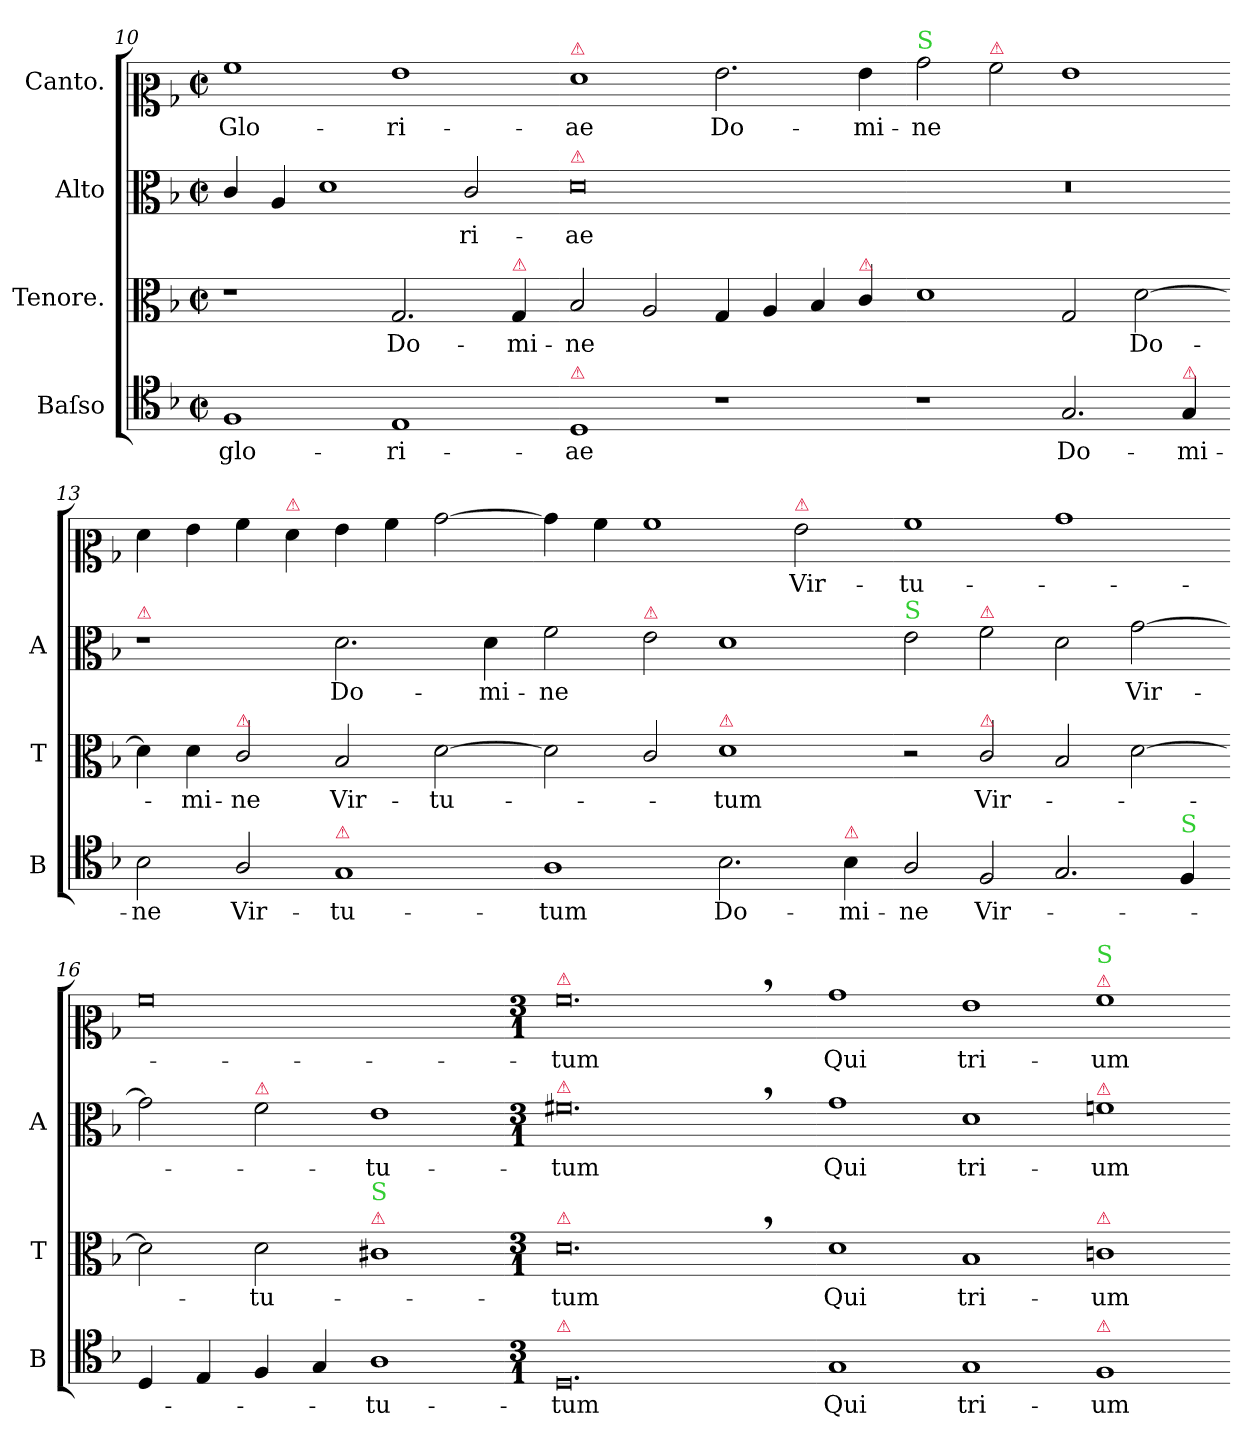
**kern	**text	**kern	**text	**kern	**text	**kern	**text
*part4	*part4	*part3	*part3	*part2	*part2	*part1	*part1
*staff4	*staff4	*staff3	*staff3	*staff2	*staff2	*staff1	*staff1
*I"Baſso	*	*I"Tenore.	*	*I"Alto	*	*I"Canto.	*
*I'B	*	*I'T	*	*I'A	*	*	*
*clefC4	*	*clefC3	*	*clefC3	*	*clefC2	*
*k[b-]	*	*k[b-]	*	*k[b-]	*	*k[b-]	*
*M2/1	*	*M2/1	*	*M2/1	*	*M2/1	*
*met(c|)	*	*met(c|)	*	*met(c|)	*	*met(c|)	*
=10	=10	=10	=10	=10	=10	=10	=10
!	!LO:LY:i	!	!	!	!	!	!LO:LY:i
1F/	glo-	1r	.	4c/	.	1a\	Glo-
.	.	.	.	4A/	.	.	.
.	.	.	.	1d\	.	.	.
!	!LO:LY:i	!	!	!	!	!	!LO:LY:i
1E/	-ri-	2.G/	Do-	.	.	1g\	-ri-
.	.	.	.	2c/	-ri-	.	.
!	!	!LO:TX:a:color=crimson:t=⚠	!	!	!	!	!
.	.	4G/	-mi-	.	.	.	.
=11-	=11-	=11-	=11-	=11-	=11-	=11-	=11-
!	!	!	!	!	!	!LO:TX:a:color=crimson:t=⚠	!
!	!	!	!	!LO:TX:a:color=crimson:t=⚠	!	!	!
!LO:TX:a:color=crimson:t=⚠	!	!	!	!	!	!	!
!	!LO:LY:i	!	!	!	!	!	!LO:LY:i
1D/	-ae	2B-/	-ne	0d\	-ae	1f\	-ae
.	.	2A/	.	.	.	.	.
1r	.	4G/	.	.	.	2.g\	Do-
.	.	4A/	.	.	.	.	.
.	.	4B-/	.	.	.	.	.
!	!	!LO:TX:a:color=crimson:t=⚠	!	!	!	!	!
.	.	4c/	.	.	.	4g\	-mi-
=12-	=12-	=12-	=12-	=12-	=12-	=12-	=12-
!	!	!	!	!	!	!LO:TX:a:color=limegreen:t=S	!
1r	.	1d\	.	0r	.	2b-\	-ne
!	!	!	!	!	!	!LO:TX:a:color=crimson:t=⚠	!
.	.	.	.	.	.	2a\	.
2.G/	Do-	2G/	.	.	.	1g\	.
.	.	[2d\	Do-	.	.	.	.
!LO:TX:a:color=crimson:t=⚠	!	!	!	!	!	!	!
4G/	-mi-	.	.	.	.	.	.
=13-	=13-	=13-	=13-	=13-	=13-	=13-	=13-
!	!	!	!	!LO:TX:a:color=crimson:t=⚠	!	!	!
2B-\	-ne	4d\]	.	1r	.	4f\	.
.	.	4d\	-mi-	.	.	4g\	.
!	!	!LO:TX:a:color=crimson:t=⚠	!	!	!	!	!
2A/	Vir-	2c/	-ne	.	.	4a\	.
!	!	!	!	!	!	!LO:TX:a:color=crimson:t=⚠	!
.	.	.	.	.	.	4f\	.
!LO:TX:a:color=crimson:t=⚠	!	!	!	!	!	!	!
1G/	-tu-	2B-/	Vir-	2.d\	Do-	4g\	.
.	.	.	.	.	.	4a\	.
.	.	[2d\	-tu-	.	.	[2b-\	.
.	.	.	.	4d\	-mi-	.	.
=14-	=14-	=14-	=14-	=14-	=14-	=14-	=14-
1A\	-tum	2d\]	.	2f\	-ne	4b-\]	.
.	.	.	.	.	.	4a\	.
!	!	!	!	!LO:TX:a:color=crimson:t=⚠	!	!	!
.	.	2c/	.	2e\	.	1a\	.
!	!	!LO:TX:a:color=crimson:t=⚠	!	!	!	!	!
2.B-\	Do-	1d\	-tum	1d\	.	.	.
!	!	!	!	!	!	!LO:TX:a:color=crimson:t=⚠	!
.	.	.	.	.	.	2g\	Vir-
!LO:TX:a:color=crimson:t=⚠	!	!	!	!	!	!	!
4B-\	-mi-	.	.	.	.	.	.
=15-	=15-	=15-	=15-	=15-	=15-	=15-	=15-
!	!	!	!	!LO:TX:a:color=limegreen:t=S	!	!	!
2A/	-ne	2r	.	2e\	.	1a\	-tu-
!	!	!	!	!LO:TX:a:color=crimson:t=⚠	!	!	!
!	!	!LO:TX:a:color=crimson:t=⚠	!	!	!	!	!
!	!	!	!LO:LY:i	!	!	!	!
2F/	Vir-	2c/	Vir-	2f\	.	.	.
2.G/	.	2B-/	.	2d\	.	1b-\	.
.	.	[2d\	.	[2g\	Vir-	.	.
!LO:TX:a:color=limegreen:t=S	!	!	!	!	!	!	!
4F/	.	.	.	.	.	.	.
=16-	=16-	=16-	=16-	=16-	=16-	=16-	=16-
4D/	.	2d\]	.	2g\]	.	0a\	.
4E/	.	.	.	.	.	.	.
!	!	!	!	!LO:TX:a:color=crimson:t=⚠	!	!	!
!	!	!	!LO:LY:i	!	!	!	!
4F/	.	2d\	-tu-	2f\	.	.	.
4G/	.	.	.	.	.	.	.
!	!	!LO:TX:a:color=crimson:t=⚠	!	!	!	!	!
!	!	!LO:TX:a:color=limegreen:t=S	!	!	!	!	!
1A\	-tu-	1c#X\	.	1e\	-tu-	.	.
=17-	=17-	=17-	=17-	=17-	=17-	=17-	=17-
*M3/1	*	*M3/1	*	*M3/1	*	*M3/1	*
!	!	!	!	!	!	!LO:TX:a:color=crimson:t=⚠	!
!	!	!	!	!LO:TX:a:color=crimson:t=⚠	!	!	!
!	!	!LO:TX:a:color=crimson:t=⚠	!	!	!	!	!
!LO:TX:a:color=crimson:t=⚠	!	!	!	!	!	!	!
!	!	!	!LO:LY:i	!	!	!	!
0.D/	-tum	0.d,<\	-tum	0.f#X,<\	-tum	0.a,<\	-tum
=18-	=18-	=18-	=18-	=18-	=18-	=18-	=18-
1G/	Qui	1d\	Qui	1g\	Qui	1b-\	Qui
1G/	tri-	1B-/	tri-	1d\	tri-	1g\	tri-
!	!	!	!	!	!	!LO:TX:a:color=crimson:t=⚠	!
!	!	!	!	!	!	!LO:TX:a:color=limegreen:t=S	!
!	!	!	!	!LO:TX:a:color=crimson:t=⚠	!	!	!
!	!	!LO:TX:a:color=crimson:t=⚠	!	!	!	!	!
!LO:TX:a:color=crimson:t=⚠	!	!	!	!	!	!	!
1F/	-um-	1cn\	-um-	1fn\	-um-	1a\	-um-
=-	=-	=-	=-	=-	=-	=-	=-
*-	*-	*-	*-	*-	*-	*-	*-
